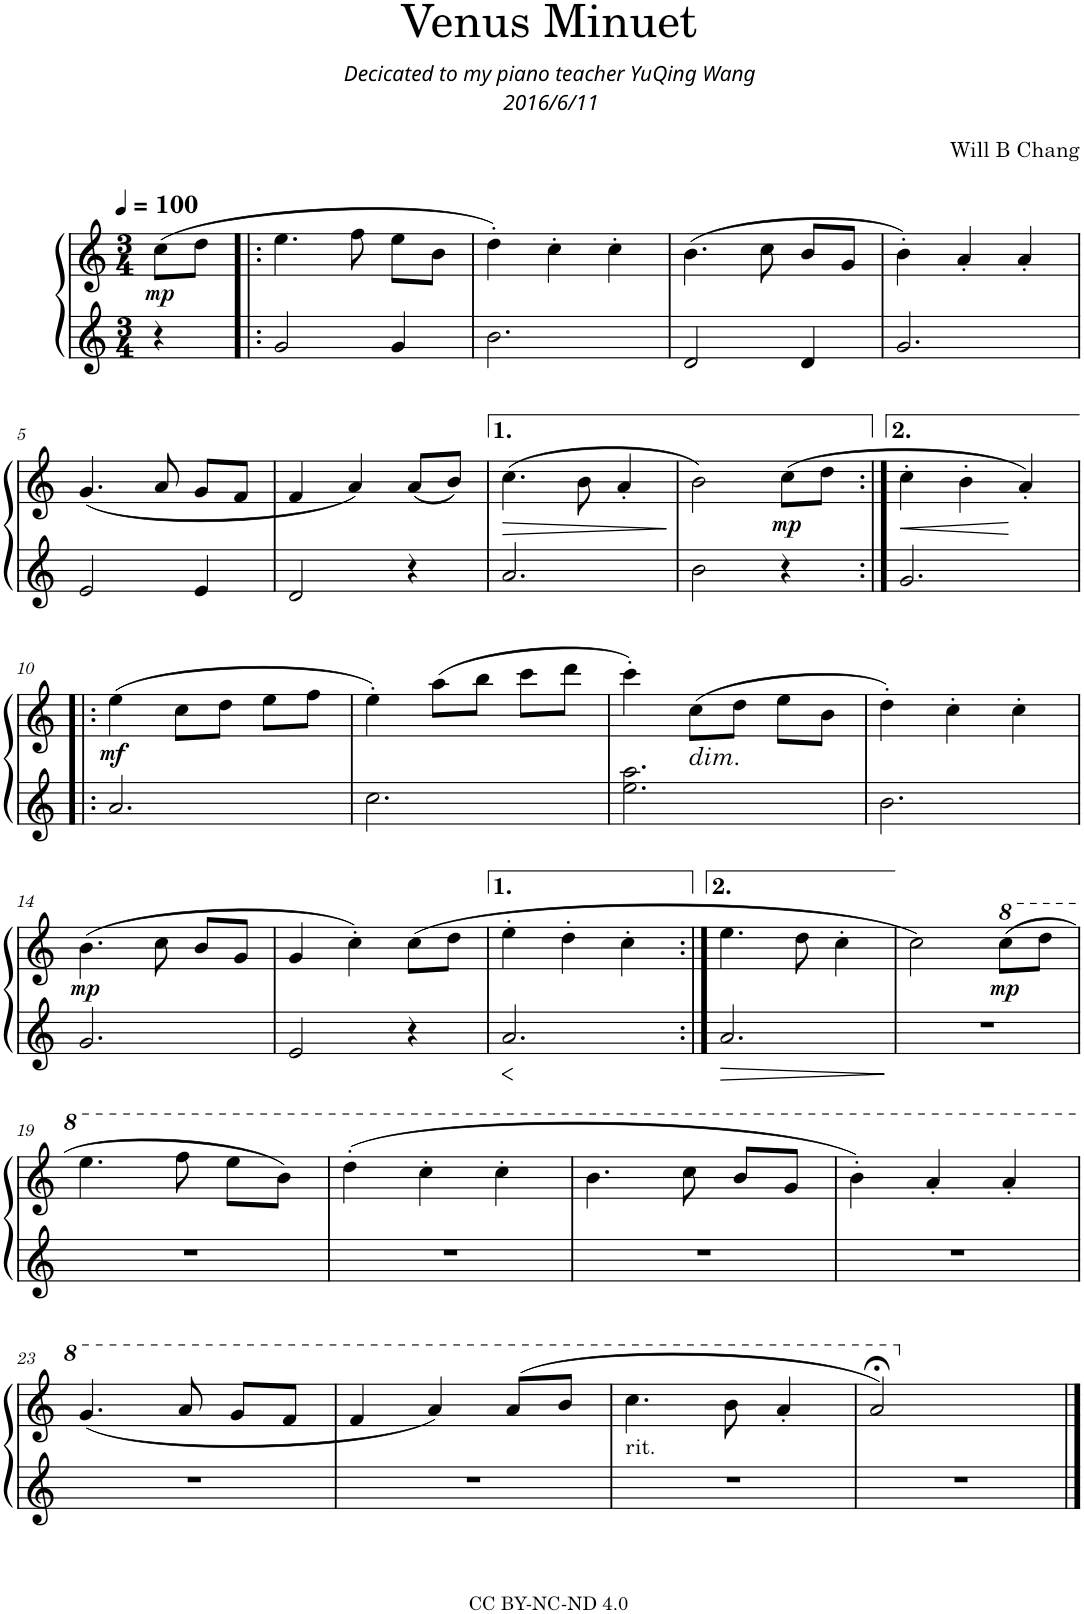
**kern	**kern	**dynam
*part1	*part1	*part1
*staff2	*staff1	*staff1/2
*I"Piano	*	*
*I'Pno.	*	*
*clefG2	*clefG2	*
*k[]	*k[]	*
*M3/4	*M3/4	*
*MM100	*MM100	*
=	=	=
!	!	!LO:DY:b
4r	(8cc\L	mp
.	8dd\J	.
=1!|:	=1!|:	=1!|:
2g/	4.ee\	.
.	8ff\	.
4g/	8ee\L	.
.	8b\J	.
=2	=2	=2
2.b\	4dd'\)	.
.	4cc'\	.
.	4cc'\	.
=3	=3	=3
2d/	(4.b\	.
.	8cc\	.
4d/	8b/L	.
.	8g/J	.
=4	=4	=4
2.g/	4b'\)	.
.	4a'/	.
.	4a'/	.
!!LO:LB:g=z
=5	=5	=5
2e/	(4.g/	.
.	8a/	.
4e/	8g/L	.
.	8f/J	.
=6	=6	=6
2d/	4f/	.
.	4a/)	.
4r	(8a/L	.
.	8b/J)	.
=7	=7	=7
!	!	!LO:HP:b
2.a/	(4.cc\	>
.	8b\	.
.	4a'/	.
.	.	]
=8	=8	=8
2b\	2b\)	.
!	!	!LO:DY:b
4r	(8cc\L	mp
.	8dd\J	.
=9:|!	=9:|!	=9:|!
!	!	!LO:HP:b
2.g/	4cc'\	<
.	4b'\	.
.	4a'/)	[
!!LO:LB:g=z
=10!|:	=10!|:	=10!|:
!	!	!LO:DY:b
2.a/	(4ee\	mf
.	8cc\L	.
.	8dd\J	.
.	8ee\L	.
.	8ff\J	.
=11	=11	=11
2.cc\	4ee'\)	.
.	(8aa\L	.
.	8bb\J	.
.	8ccc\L	.
.	8ddd\J	.
=12	=12	=12
2.ee\ 2.aa\	4ccc'\)	.
!	!LO:TX:b:i:t=dim.	!
.	(8cc\L	.
.	8dd\J	.
.	8ee\L	.
.	8b\J	.
=13	=13	=13
2.b\	4dd'\)	.
.	4cc'\	.
.	4cc'\	.
!!LO:LB:g=z
=14	=14	=14
!	!	!LO:DY:b
2.g/	(4.b\	mp
.	8cc\	.
.	8b/L	.
.	8g/J	.
=15	=15	=15
2e/	4g/	.
.	4cc'\)	.
4r	(8cc\L	.
.	8dd\J	.
=16	=16	=16
2.a/	4ee'\	.
.	4dd'\	.
.	4cc'\	.
=17:|!	=17:|!	=17:|!
2.a/	4.ee\	.
.	8dd\	.
.	4cc'\	.
=18	=18	=18
2.r	2cc\)	.
*	*8va	*
!	!	!LO:DY:b
.	(8ccc\L	mp
.	8ddd\J	.
!!LO:LB:g=z
=19	=19	=19
2.r	4.eee\	.
.	8fff\	.
.	8eee\L	.
.	8bb\J)	.
=20	=20	=20
2.r	(4ddd'\	.
.	4ccc'\	.
.	4ccc'\	.
=21	=21	=21
2.r	4.bb\	.
.	8ccc\	.
.	8bb/L	.
.	8gg/J	.
=22	=22	=22
2.r	4bb'\)	.
.	4aa'/	.
.	4aa'/	.
!!LO:LB:g=z
=23	=23	=23
2.r	(4.gg/	.
.	8aa/	.
.	8gg/L	.
.	8ff/J	.
=24	=24	=24
2.r	4ff/	.
.	4aa/)	.
.	(8aa/L	.
.	8bb/J	.
=25	=25	=25
!	!LO:TX:b:t=rit.	!
2.r	4.ccc\	.
.	8bb\	.
.	4aa'/	.
=26	=26	=26
2.r	2aa;</)	.
*	*X8va	*
.	4ryy	.
==	==	==
*-	*-	*-
